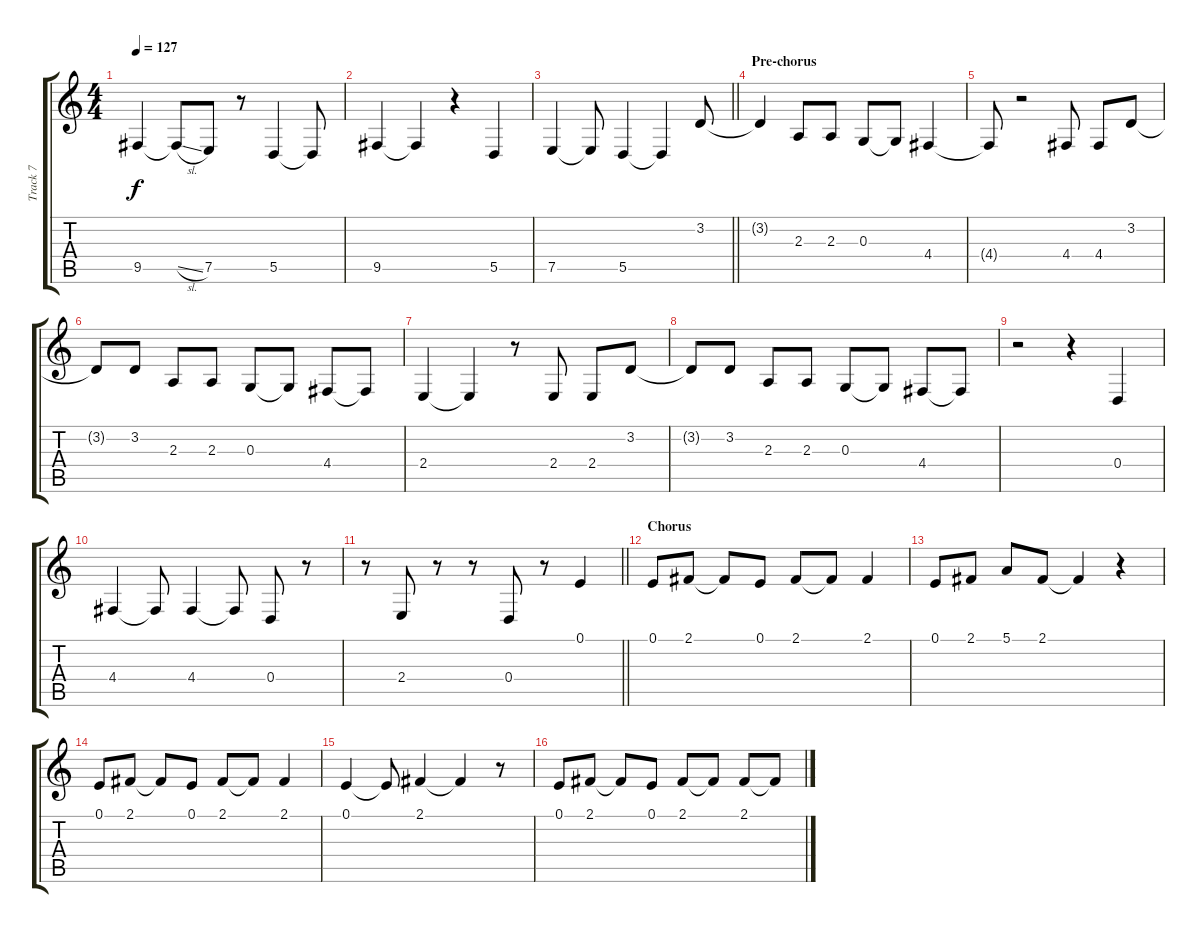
\track ("Track 7" "Track 7") {instrument violin}
\staff {score tabs}
\tuning (E4 B3 G3 D3 A2 E2) {hide}
\ts (4 4)
\tempo 127
\clef g2
\ks c
9.5.4{dy f} 9.5{sl t}.8 7.5.8 r.8 5.5.4 5.5{t}.8 |
9.5.4 9.5{t}.4 r.4 5.5.4 |
\barLineRight lightlight
7.5.4 7.5{t}.8 5.5.4 5.5{t}.4 3.2.8 |
\section ("" "Pre-chorus")
3.2{t}.4 2.3.8 2.3.8 0.3.8 0.3{t}.8 4.4.4 |
4.4{t}.8 r.2 4.4.8 4.4.8 3.2.8 |
3.2{t}.8 3.2.8 2.3.8 2.3.8 0.3.8 0.3{t}.8 4.4.8 4.4{t}.8 |
2.4.4 2.4{t}.4 r.8 2.4.8 2.4.8 3.2.8 |
3.2{t}.8 3.2.8 2.3.8 2.3.8 0.3.8 0.3{t}.8 4.4.8 4.4{t}.8 |
r.2 r.4 0.4.4 |
4.4.4 4.4{t}.8 4.4.4 4.4{t}.8 0.4.8 r.8 |
\barLineRight lightlight
r.8 2.4.8 r.8 r.8 0.4.8 r.8 0.1.4 |
\section ("" "Chorus")
0.1.8 2.1.8 2.1{t}.8 0.1.8 2.1.8 2.1{t}.8 2.1.4 |
0.1.8 2.1.8 5.1.8 2.1.8 2.1{t}.4 r.4 |
0.1.8 2.1.8 2.1{t}.8 0.1.8 2.1.8 2.1{t}.8 2.1.4 |
0.1.4 0.1{t}.8 2.1.4 2.1{t}.4 r.8 |
0.1.8 2.1.8 2.1{t}.8 0.1.8 2.1.8 2.1{t}.8 2.1.8 2.1{t}.8
